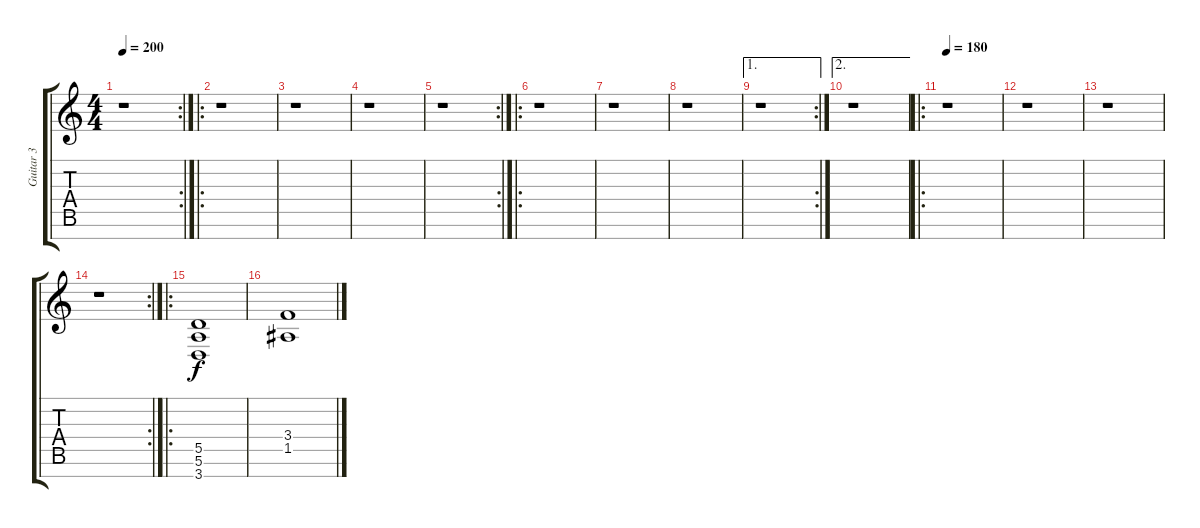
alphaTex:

\track ("Guitar 3" "Guitar 3") {instrument distortionguitar}
\staff {score tabs}
\tuning (E4 B3 G3 D3 A2 E2 B1) {hide}
\rc 2
\ts (4 4)
\tempo 200
\clef g2
\ks c
r.1{dy f} |
\ro
r.1 |
r.1 |
r.1 |
\rc 2
r.1 |
\ro
r.1 |
r.1 |
r.1 |
\ae 1
\rc 2
r.1 |
\ae 2
r.1 |
\ro
\tempo 180
r.1 |
r.1 |
r.1 |
\rc 2
r.1 |
\ro
(5.5 5.6 3.7).1 |
(3.4 1.5).1
